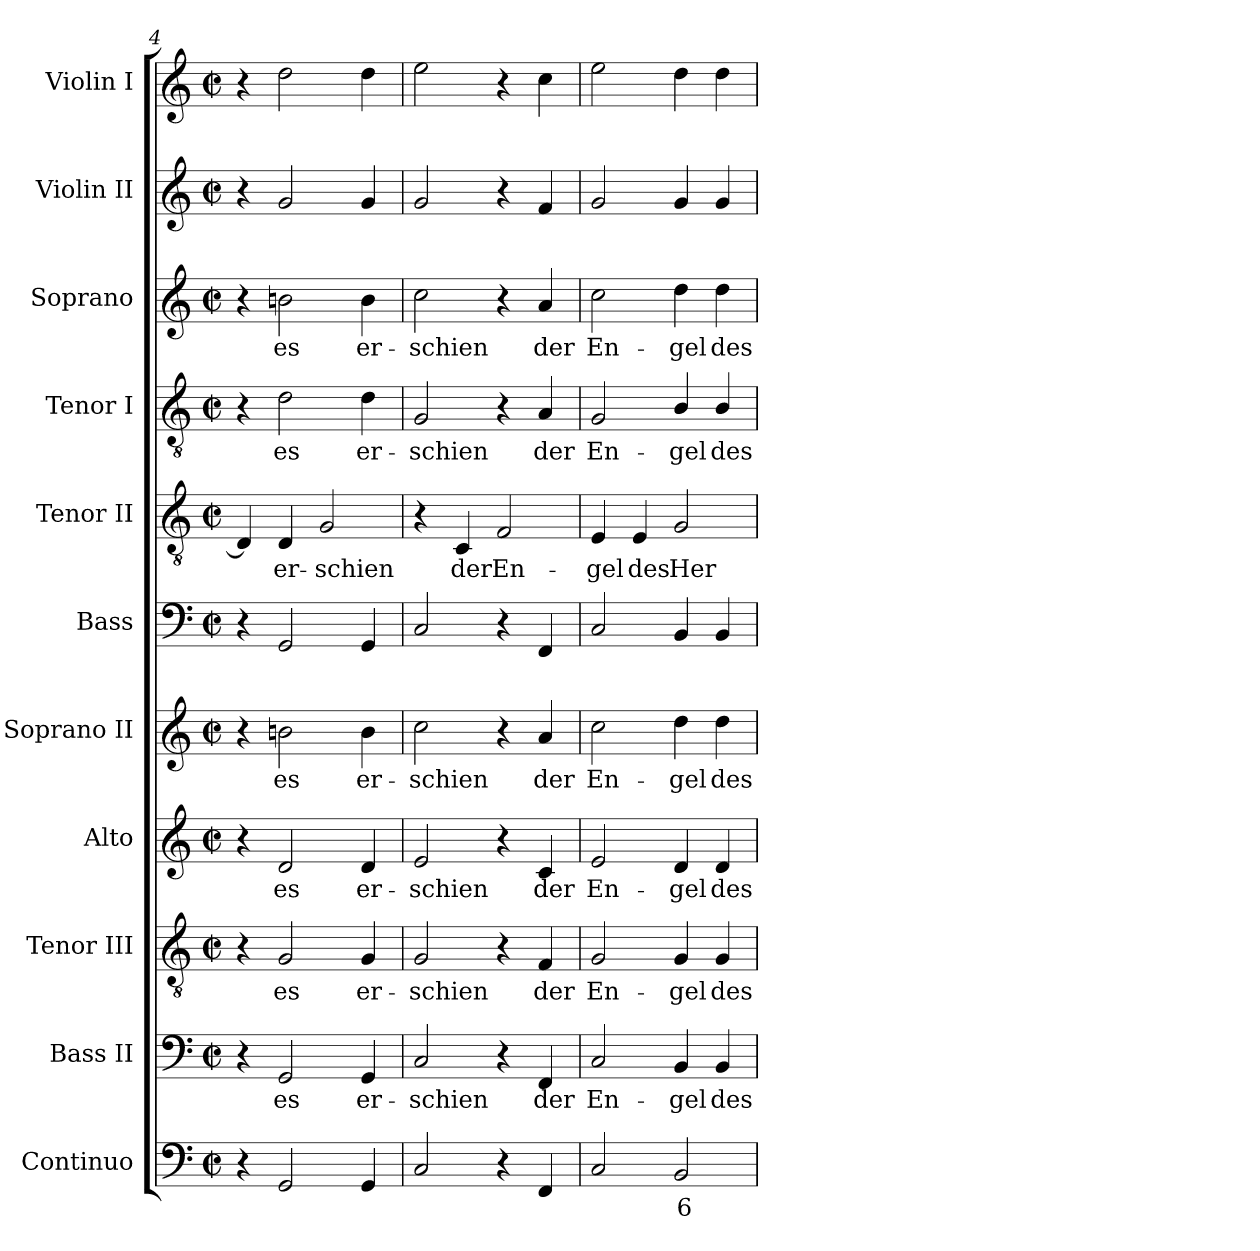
**kern	**text	**kern	**text	**kern	**text	**kern	**text	**kern	**text	**kern	**kern	**text	**kern	**text	**kern	**text	**kern	**kern
*part11	*part11	*part10	*part10	*part9	*part9	*part8	*part8	*part7	*part7	*part6	*part5	*part5	*part4	*part4	*part3	*part3	*part2	*part1
*staff11	*staff11	*staff10	*staff10	*staff9	*staff9	*staff8	*staff8	*staff7	*staff7	*staff6	*staff5	*staff5	*staff4	*staff4	*staff3	*staff3	*staff2	*staff1
*I"Continuo	*	*I"Bass II	*	*I"Tenor III	*	*I"Alto	*	*I"Soprano II	*	*I"Bass	*I"Tenor II	*	*I"Tenor I	*	*I"Soprano	*	*I"Violin II	*I"Violin I
*	*	*I'B	*	*I'T	*	*I'A	*	*I'S	*	*I'B	*I'T II	*	*I'T I	*	*I'S	*	*I'Vln	*I'Vln
*clefF4	*	*clefF4	*	*clefGv2	*	*clefG2	*	*clefG2	*	*clefF4	*clefGv2	*	*clefGv2	*	*clefG2	*	*clefG2	*clefG2
*k[]	*	*k[]	*	*k[]	*	*k[]	*	*k[]	*	*k[]	*k[]	*	*k[]	*	*k[]	*	*k[]	*k[]
*C:	*	*C:	*	*C:	*	*C:	*	*C:	*	*C:	*C:	*	*C:	*	*C:	*	*C:	*C:
*M2/2	*	*M2/2	*	*M2/2	*	*M2/2	*	*M2/2	*	*M2/2	*M2/2	*	*M2/2	*	*M2/2	*	*M2/2	*M2/2
*met(c|)	*	*met(c|)	*	*met(c|)	*	*met(c|)	*	*met(c|)	*	*met(c|)	*met(c|)	*	*met(c|)	*	*met(c|)	*	*met(c|)	*met(c|)
=4	=4	=4	=4	=4	=4	=4	=4	=4	=4	=4	=4	=4	=4	=4	=4	=4	=4	=4
4r	.	4r	.	4r	.	4r	.	4r	.	4r	4D]	.	4r	.	4r	.	4r	4r
!	!	!	!LO:LY:b	!	!LO:LY:b	!	!LO:LY:b	!	!LO:LY:b	!	!	!LO:LY:b	!	!LO:LY:b	!	!LO:LY:b	!	!
2GG	.	2GG	es	2G	es	2d	es	2bn	es	2GG	4D	er-	2d	es	2bn	es	2g	2dd
!	!	!	!	!	!	!	!	!	!	!	!	!LO:LY:b	!	!	!	!	!	!
.	.	.	.	.	.	.	.	.	.	.	2G	-schien	.	.	.	.	.	.
!	!	!	!LO:LY:b	!	!LO:LY:b	!	!LO:LY:b	!	!LO:LY:b	!	!	!	!	!LO:LY:b	!	!LO:LY:b	!	!
4GG	.	4GG	er-	4G	er-	4d	er-	4b	er-	4GG	.	.	4d	er-	4b	er-	4g	4dd
=5	=5	=5	=5	=5	=5	=5	=5	=5	=5	=5	=5	=5	=5	=5	=5	=5	=5	=5
!	!	!	!LO:LY:b	!	!LO:LY:b	!	!LO:LY:b	!	!LO:LY:b	!	!	!	!	!LO:LY:b	!	!LO:LY:b	!	!
2C	.	2C	-schien	2G	-schien	2e	-schien	2cc	-schien	2C	4r	.	2G	-schien	2cc	-schien	2g	2ee
!	!	!	!	!	!	!	!	!	!	!	!	!LO:LY:b	!	!	!	!	!	!
.	.	.	.	.	.	.	.	.	.	.	4C	der	.	.	.	.	.	.
!	!	!	!	!	!	!	!	!	!	!	!	!LO:LY:b	!	!	!	!	!	!
4r	.	4r	.	4r	.	4r	.	4r	.	4r	2F	En-	4r	.	4r	.	4r	4r
!	!	!	!LO:LY:b	!	!LO:LY:b	!	!LO:LY:b	!	!LO:LY:b	!	!	!	!	!LO:LY:b	!	!LO:LY:b	!	!
4FF	.	4FF	der	4F	der	4c	der	4a	der	4FF	.	.	4A	der	4a	der	4f	4cc
=6	=6	=6	=6	=6	=6	=6	=6	=6	=6	=6	=6	=6	=6	=6	=6	=6	=6	=6
!	!	!	!LO:LY:b	!	!LO:LY:b	!	!LO:LY:b	!	!LO:LY:b	!	!	!LO:LY:b	!	!LO:LY:b	!	!LO:LY:b	!	!
2C	.	2C	En-	2G	En-	2e	En-	2cc	En-	2C	4E	-gel	2G	En-	2cc	En-	2g	2ee
!	!	!	!	!	!	!	!	!	!	!	!	!LO:LY:b	!	!	!	!	!	!
.	.	.	.	.	.	.	.	.	.	.	4E	des	.	.	.	.	.	.
!	!LO:LY:b	!	!LO:LY:b	!	!LO:LY:b	!	!LO:LY:b	!	!LO:LY:b	!	!	!LO:LY:b	!	!LO:LY:b	!	!LO:LY:b	!	!
2BB	6	4BB	-gel	4G	-gel	4d	-gel	4dd	-gel	4BB	2G	Her-	4B/	-gel	4dd	-gel	4g	4dd
!	!	!	!LO:LY:b	!	!LO:LY:b	!	!LO:LY:b	!	!LO:LY:b	!	!	!	!	!LO:LY:b	!	!LO:LY:b	!	!
.	.	4BB	des	4G	des	4d	des	4dd	des	4BB	.	.	4B/	des	4dd	des	4g	4dd
=	=	=	=	=	=	=	=	=	=	=	=	=	=	=	=	=	=	=
*-	*-	*-	*-	*-	*-	*-	*-	*-	*-	*-	*-	*-	*-	*-	*-	*-	*-	*-
